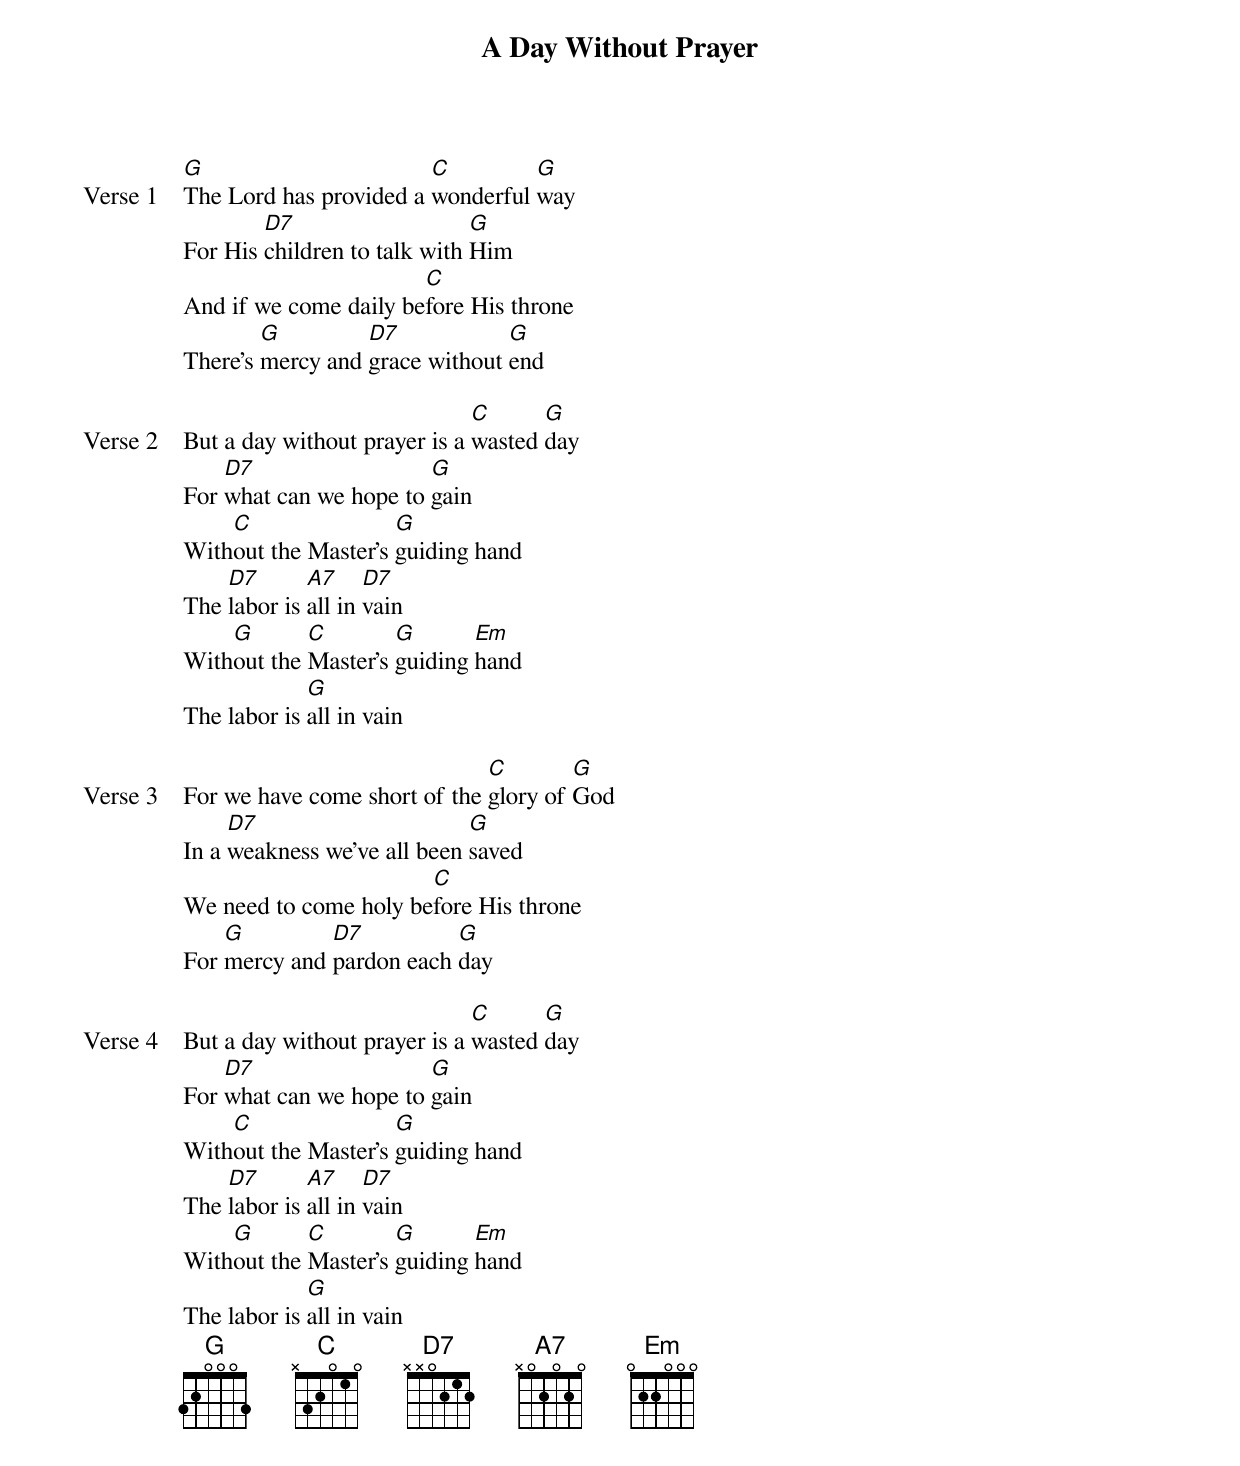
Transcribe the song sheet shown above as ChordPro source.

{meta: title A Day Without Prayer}
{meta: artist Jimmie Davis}
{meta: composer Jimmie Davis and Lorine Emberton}
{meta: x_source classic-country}
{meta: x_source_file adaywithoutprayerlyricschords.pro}
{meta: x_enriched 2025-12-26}

{start_of_verse: Verse 1}
[G]The Lord has provided a [C]wonderful [G]way
For His [D7]children to talk with [G]Him
And if we come daily be[C]fore His throne
There's [G]mercy and [D7]grace without [G]end
{end_of_verse}

{start_of_verse: Verse 2}
But a day without prayer is a [C]wasted [G]day
For [D7]what can we hope to [G]gain
With[C]out the Master's [G]guiding hand
The [D7]labor is [A7]all in [D7]vain
With[G]out the [C]Master's [G]guiding [Em]hand
The labor is [G]all in vain
{end_of_verse}

{start_of_verse: Verse 3}
For we have come short of the [C]glory of [G]God
In a [D7]weakness we've all been [G]saved
We need to come holy be[C]fore His throne
For [G]mercy and [D7]pardon each [G]day
{end_of_verse}

{start_of_verse: Verse 4}
But a day without prayer is a [C]wasted [G]day
For [D7]what can we hope to [G]gain
With[C]out the Master's [G]guiding hand
The [D7]labor is [A7]all in [D7]vain
With[G]out the [C]Master's [G]guiding [Em]hand
The labor is [G]all in vain
{end_of_verse}
